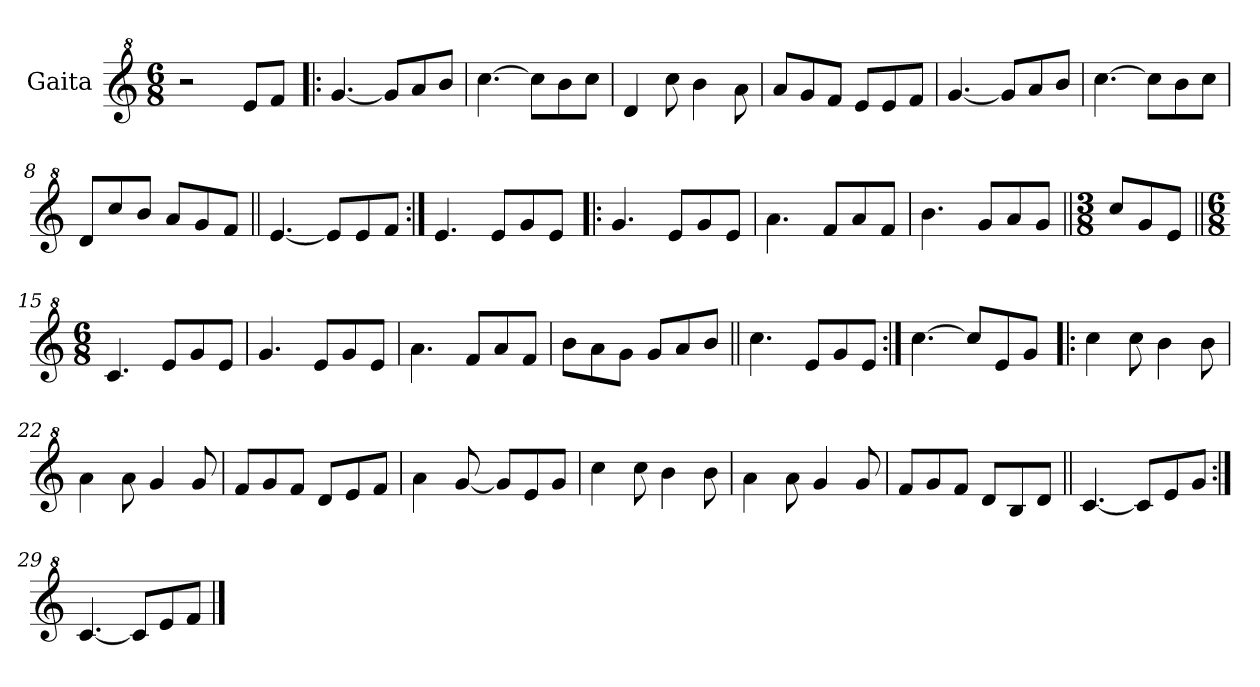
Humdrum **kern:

**kern
*part1
*staff1
*I"Gaita
*clefG^2
*k[]
*M6/8
*MM207
=1
2r
8ee/L
8ff/J
=2!|:
[4.gg/
8gg/L]
8aa/
8bb/J
=3
[4.ccc\
8ccc\L]
8bb\
8ccc\J
=4
4dd/
8ccc\
4bb\
8aa\
=5
8aa/L
8gg/
8ff/J
8ee/L
8ee/
8ff/J
=6
[4.gg/
8gg/L]
8aa/
8bb/J
=7
[4.ccc\
8ccc\L]
8bb\
8ccc\J
=8
8dd/L
8ccc/
8bb/J
8aa/L
8gg/
8ff/J
!!LO:LB:g=z
=9||
[4.ee/
8ee/L]
8ee/
8ff/J
=10:|!
4.ee/
8ee/L
8gg/
8ee/J
=11!|:
4.gg/
8ee/L
8gg/
8ee/J
=12
4.aa\
8ff/L
8aa/
8ff/J
=13
4.bb\
8gg/L
8aa/
8gg/J
=14||
*M3/8
8ccc/L
8gg/
8ee/J
=15||
*M6/8
4.cc/
8ee/L
8gg/
8ee/J
=16
4.gg/
8ee/L
8gg/
8ee/J
=17
4.aa\
8ff/L
8aa/
8ff/J
!!LO:LB:g=z
=18
8bb\L
8aa\
8gg\J
8gg/L
8aa/
8bb/J
=19||
4.ccc\
8ee/L
8gg/
8ee/J
=20:|!
[4.ccc\
8ccc/L]
8ee/
8gg/J
=21!|:
4ccc\
8ccc\
4bb\
8bb\
=22
4aa\
8aa\
4gg/
8gg/
=23
8ff/L
8gg/
8ff/J
8dd/L
8ee/
8ff/J
=24
4aa\
[8gg/
8gg/L]
8ee/
8gg/J
=25
4ccc\
8ccc\
4bb\
8bb\
!!LO:LB:g=z
=26
4aa\
8aa\
4gg/
8gg/
=27
8ff/L
8gg/
8ff/J
8dd/L
8b/
8dd/J
=28||
[4.cc/
8cc/L]
8ee/
8gg/J
=29:|!
[4.cc/
8cc/L]
8ee/
8ff/J
==
*-
